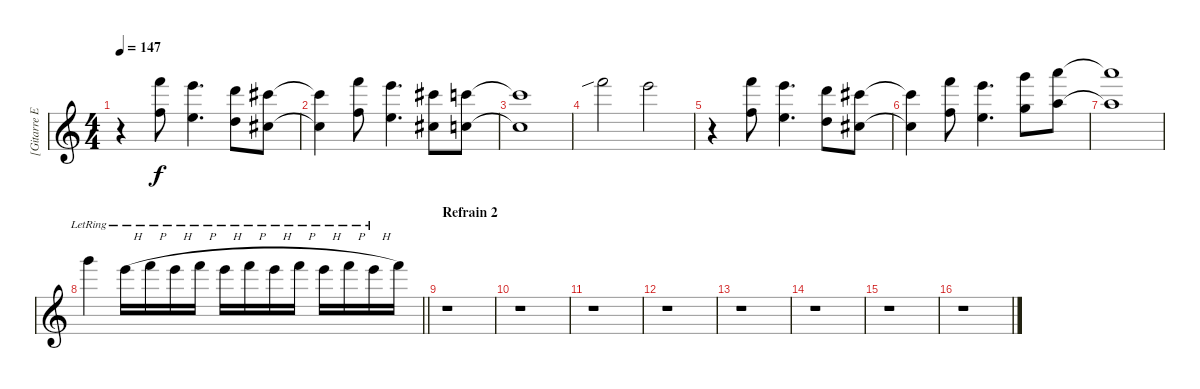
\track ("[Gitarre Effetk II]" "[Gitarre E") {instrument distortionguitar}
\staff {score}
\tuning (E4 B3 G3 D3 A2 D2) {hide}
\ts (4 4)
\tempo 147
\clef g2
\ks c
r.4{dy f} (13.1 10.3).8{volume 16 balance 11 instrument distortionguitar} (12.1 9.3).4{d} (10.1 7.3).8 (9.1 6.3).8 |
(9.1{t} 6.3{t}).4 (13.1 10.3).8 (12.1 9.3).4{d} (9.1 6.3).8 (8.1 5.3).8 |
(8.1{t} 5.3{t}).1 |
13.1{sib}.2 12.1.2 |
r.4 (13.1 10.3).8 (12.1 9.3).4{d} (10.1 7.3).8 (9.1 6.3).8 |
(9.1{t} 6.3{t}).4 (13.1 10.3).8 (12.1 9.3).4{d} (15.1 12.3).8 (17.1 14.3).8 |
(17.1{t} 14.3{t}).1 |
\barLineRight lightlight
15.1{lr}.4 12.1{h lr}.16 13.1{h lr}.16 12.1{h lr}.16 13.1{h lr}.16 12.1{h lr}.16 13.1{h lr}.16 12.1{h lr}.16 13.1{h lr}.16 12.1{h lr}.16 13.1{h lr}.16 12.1{h lr}.16 13.1.16 |
\section ("" "Refrain 2")
r.1 |
r.1 |
r.1 |
r.1 |
r.1 |
r.1 |
r.1 |
r.1
